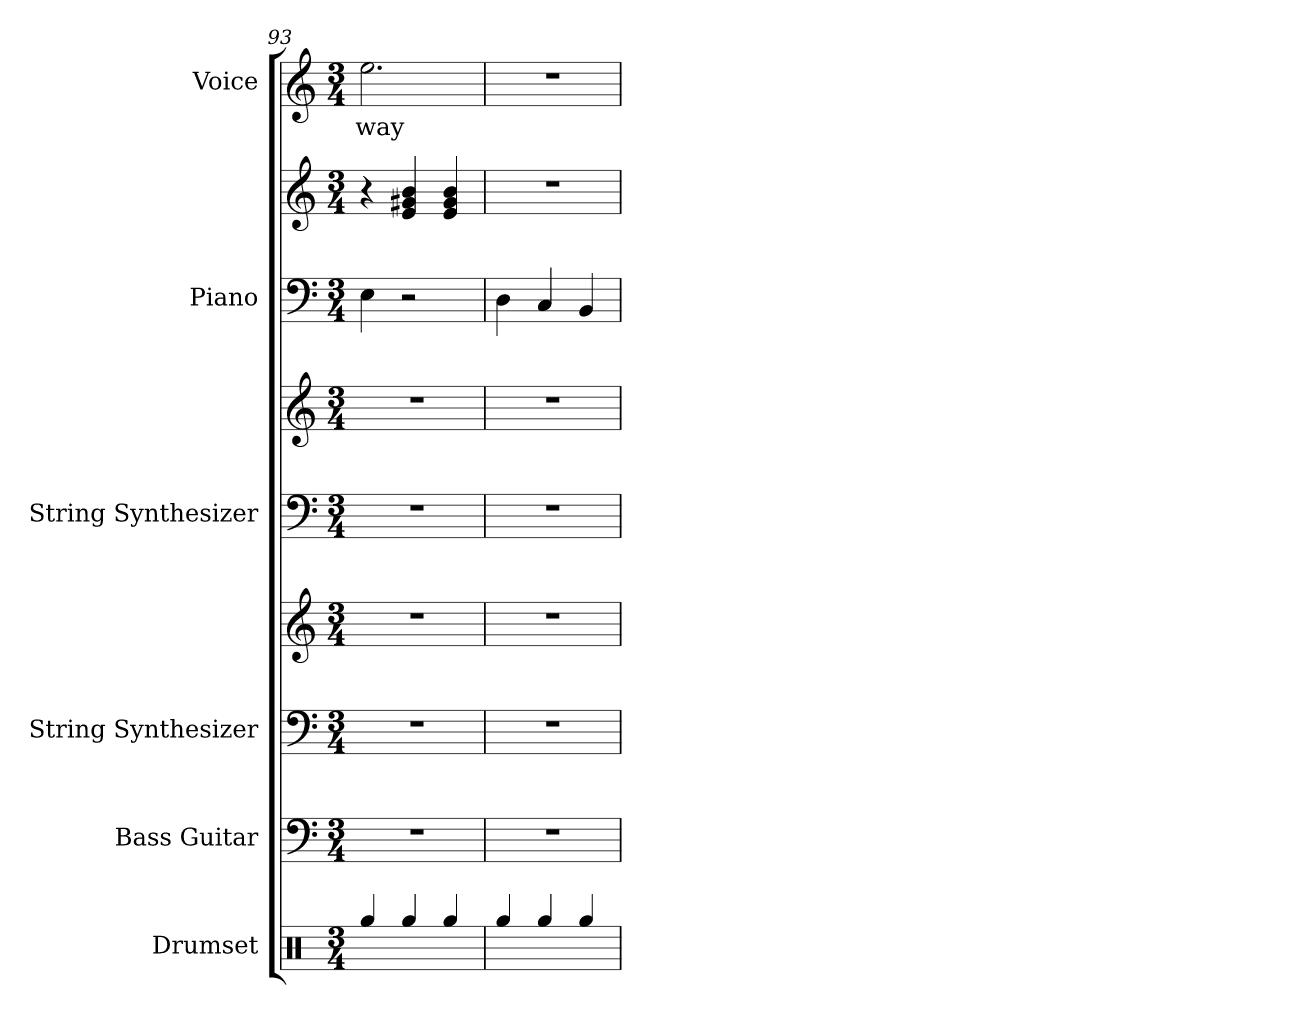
**kern	**kern	**kern	**kern	**kern	**kern	**kern	**kern	**kern	**text
*part6	*part5	*part4	*part4	*part3	*part3	*part2	*part2	*part1	*part1
*staff9	*staff8	*staff7	*staff6	*staff5	*staff4	*staff3	*staff2	*staff1	*staff1
*I"Drumset	*I"Bass Guitar	*I"String Synthesizer	*	*I"String Synthesizer	*	*I"Piano	*	*I"Voice	*
*I'D. Set	*I'B. Guit.	*I'Synth.	*	*I'Synth.	*	*I'Pno.	*	*I'Vo.	*
*clefX	*clefF4	*clefF4	*clefG2	*clefF4	*clefG2	*clefF4	*clefG2	*clefG2	*
*	*ITrd7c12	*	*	*	*	*	*	*	*
*k[]	*k[]	*k[]	*k[]	*k[]	*k[]	*k[]	*k[]	*k[]	*
*M3/4	*M3/4	*M3/4	*M3/4	*M3/4	*M3/4	*M3/4	*M3/4	*M3/4	*
=93	=93	=93	=93	=93	=93	=93	=93	=93	=93
!	!	!	!	!	!	!	!	!	!LO:LY:b
4Rgg/	2.r	2.r	2.r	2.r	2.r	4E\	4r	2.ee\	-way
4Rgg/	.	.	.	.	.	2r	4e/ 4g#X/ 4b/	.	.
4Rgg/	.	.	.	.	.	.	4e/ 4g#/ 4b/	.	.
=94	=94	=94	=94	=94	=94	=94	=94	=94	=94
4Rgg/	2.r	2.r	2.r	2.r	2.r	4D\	2.r	2.r	.
4Rgg/	.	.	.	.	.	4C/	.	.	.
4Rgg/	.	.	.	.	.	4BB/	.	.	.
=	=	=	=	=	=	=	=	=	=
*-	*-	*-	*-	*-	*-	*-	*-	*-	*-
